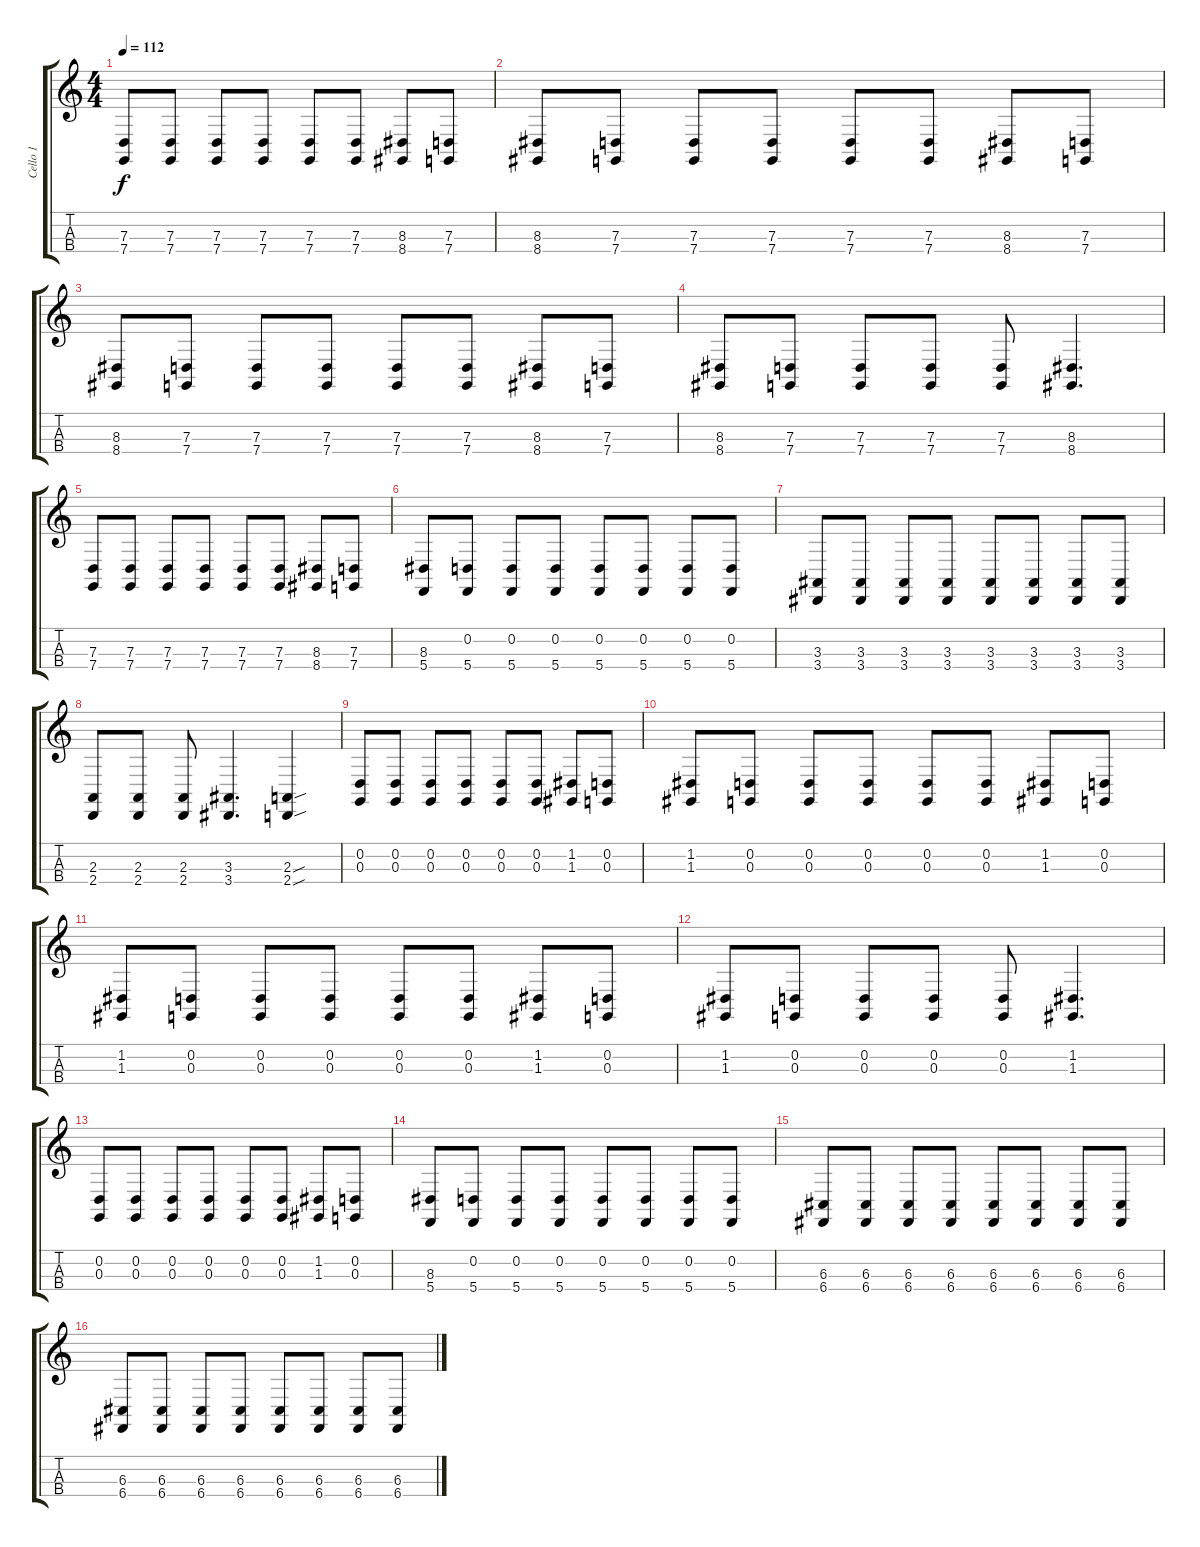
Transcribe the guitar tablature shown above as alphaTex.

\track ("Cello 1" "Cello 1") {instrument cello}
\staff {score tabs}
\tuning (A3 D3 G2 C2) {hide}
\ts (4 4)
\tempo 112
\clef g2
\ks c
(7.3 7.4).8{dy f} (7.3 7.4).8 (7.3 7.4).8 (7.3 7.4).8 (7.3 7.4).8 (7.3 7.4).8 (8.3 8.4).8 (7.3 7.4).8 |
(8.3 8.4).8 (7.3 7.4).8 (7.3 7.4).8 (7.3 7.4).8 (7.3 7.4).8 (7.3 7.4).8 (8.3 8.4).8 (7.3 7.4).8 |
(8.3 8.4).8 (7.3 7.4).8 (7.3 7.4).8 (7.3 7.4).8 (7.3 7.4).8 (7.3 7.4).8 (8.3 8.4).8 (7.3 7.4).8 |
(8.3 8.4).8 (7.3 7.4).8 (7.3 7.4).8 (7.3 7.4).8 (7.3 7.4).8 (8.3 8.4).4{d} |
(7.3 7.4).8 (7.3 7.4).8 (7.3 7.4).8 (7.3 7.4).8 (7.3 7.4).8 (7.3 7.4).8 (8.3 8.4).8 (7.3 7.4).8 |
(8.3 5.4).8 (0.2 5.4).8 (0.2 5.4).8 (0.2 5.4).8 (0.2 5.4).8 (0.2 5.4).8 (0.2 5.4).8 (0.2 5.4).8 |
(3.3 3.4).8 (3.3 3.4).8 (3.3 3.4).8 (3.3 3.4).8 (3.3 3.4).8 (3.3 3.4).8 (3.3 3.4).8 (3.3 3.4).8 |
(2.3 2.4).8 (2.3 2.4).8 (2.3 2.4).8 (3.3 3.4).4{d} (2.3{sou} 2.4{sou}).4 |
(0.2 0.3).8 (0.2 0.3).8 (0.2 0.3).8 (0.2 0.3).8 (0.2 0.3).8 (0.2 0.3).8 (1.2 1.3).8 (0.2 0.3).8 |
(1.2 1.3).8 (0.2 0.3).8 (0.2 0.3).8 (0.2 0.3).8 (0.2 0.3).8 (0.2 0.3).8 (1.2 1.3).8 (0.2 0.3).8 |
(1.2 1.3).8 (0.2 0.3).8 (0.2 0.3).8 (0.2 0.3).8 (0.2 0.3).8 (0.2 0.3).8 (1.2 1.3).8 (0.2 0.3).8 |
(1.2 1.3).8 (0.2 0.3).8 (0.2 0.3).8 (0.2 0.3).8 (0.2 0.3).8 (1.2 1.3).4{d} |
(0.2 0.3).8 (0.2 0.3).8 (0.2 0.3).8 (0.2 0.3).8 (0.2 0.3).8 (0.2 0.3).8 (1.2 1.3).8 (0.2 0.3).8 |
(8.3 5.4).8 (0.2 5.4).8 (0.2 5.4).8 (0.2 5.4).8 (0.2 5.4).8 (0.2 5.4).8 (0.2 5.4).8 (0.2 5.4).8 |
(6.3 6.4).8 (6.3 6.4).8 (6.3 6.4).8 (6.3 6.4).8 (6.3 6.4).8 (6.3 6.4).8 (6.3 6.4).8 (6.3 6.4).8 |
(6.3 6.4).8 (6.3 6.4).8 (6.3 6.4).8 (6.3 6.4).8 (6.3 6.4).8 (6.3 6.4).8 (6.3 6.4).8 (6.3 6.4).8
